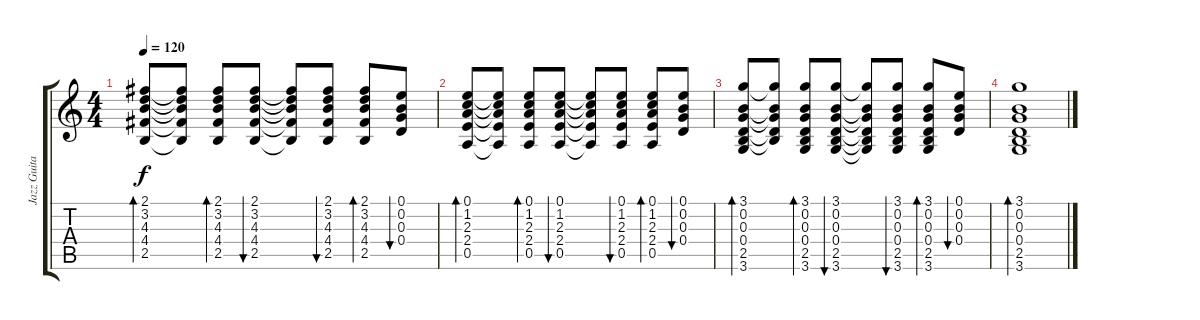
\track ("Jazz Guitar" "Jazz Guita") {instrument electricguitarjazz}
\staff {score tabs}
\tuning (E4 B3 G3 D3 A2 E2) {hide}
\ts (4 4)
\tempo 120
\clef g2
\ks c
(2.1 3.2 4.3 4.4 2.5).8{bd 30 dy f} (2.1{t} 3.2{t} 4.3{t} 4.4{t} 2.5{t}).8 (2.1 3.2 4.3 4.4 2.5).8{bd 30} (2.1 3.2 4.3 4.4 2.5).8{bu 30} (2.1{t} 3.2{t} 4.3{t} 4.4{t} 2.5{t}).8 (2.1 3.2 4.3 4.4 2.5).8{bu 30} (2.1 3.2 4.3 4.4 2.5).8{bd 30} (0.1 0.2 0.3 0.4).8{bu 30} |
(0.1 1.2 2.3 2.4 0.5).8{bd 30} (0.1{t} 1.2{t} 2.3{t} 2.4{t} 0.5{t}).8 (0.1 1.2 2.3 2.4 0.5).8{bd 30} (0.1 1.2 2.3 2.4 0.5).8{bu 30} (0.1{t} 1.2{t} 2.3{t} 2.4{t} 0.5{t}).8 (0.1 1.2 2.3 2.4 0.5).8{bu 30} (0.1 1.2 2.3 2.4 0.5).8{bd 30} (0.1 0.2 0.3 0.4).8{bu 30} |
(3.1 0.2 0.3 0.4 2.5 3.6).8{bd 30} (3.1{t} 0.2{t} 0.3{t} 0.4{t} 2.5{t}).8 (3.1 0.2 0.3 0.4 2.5 3.6).8{bd 30} (3.1 0.2 0.3 0.4 2.5 3.6).8{bu 30} (3.1{t} 0.2{t} 0.3{t} 0.4{t} 2.5{t} 3.6{t}).8 (3.1 0.2 0.3 0.4 2.5 3.6).8{bu 30} (3.1 0.2 0.3 0.4 2.5 3.6).8{bd 30} (0.1 0.2 0.3 0.4).8{bu 30} |
(3.1 0.2 0.3 0.4 2.5 3.6).1{bd 480}
